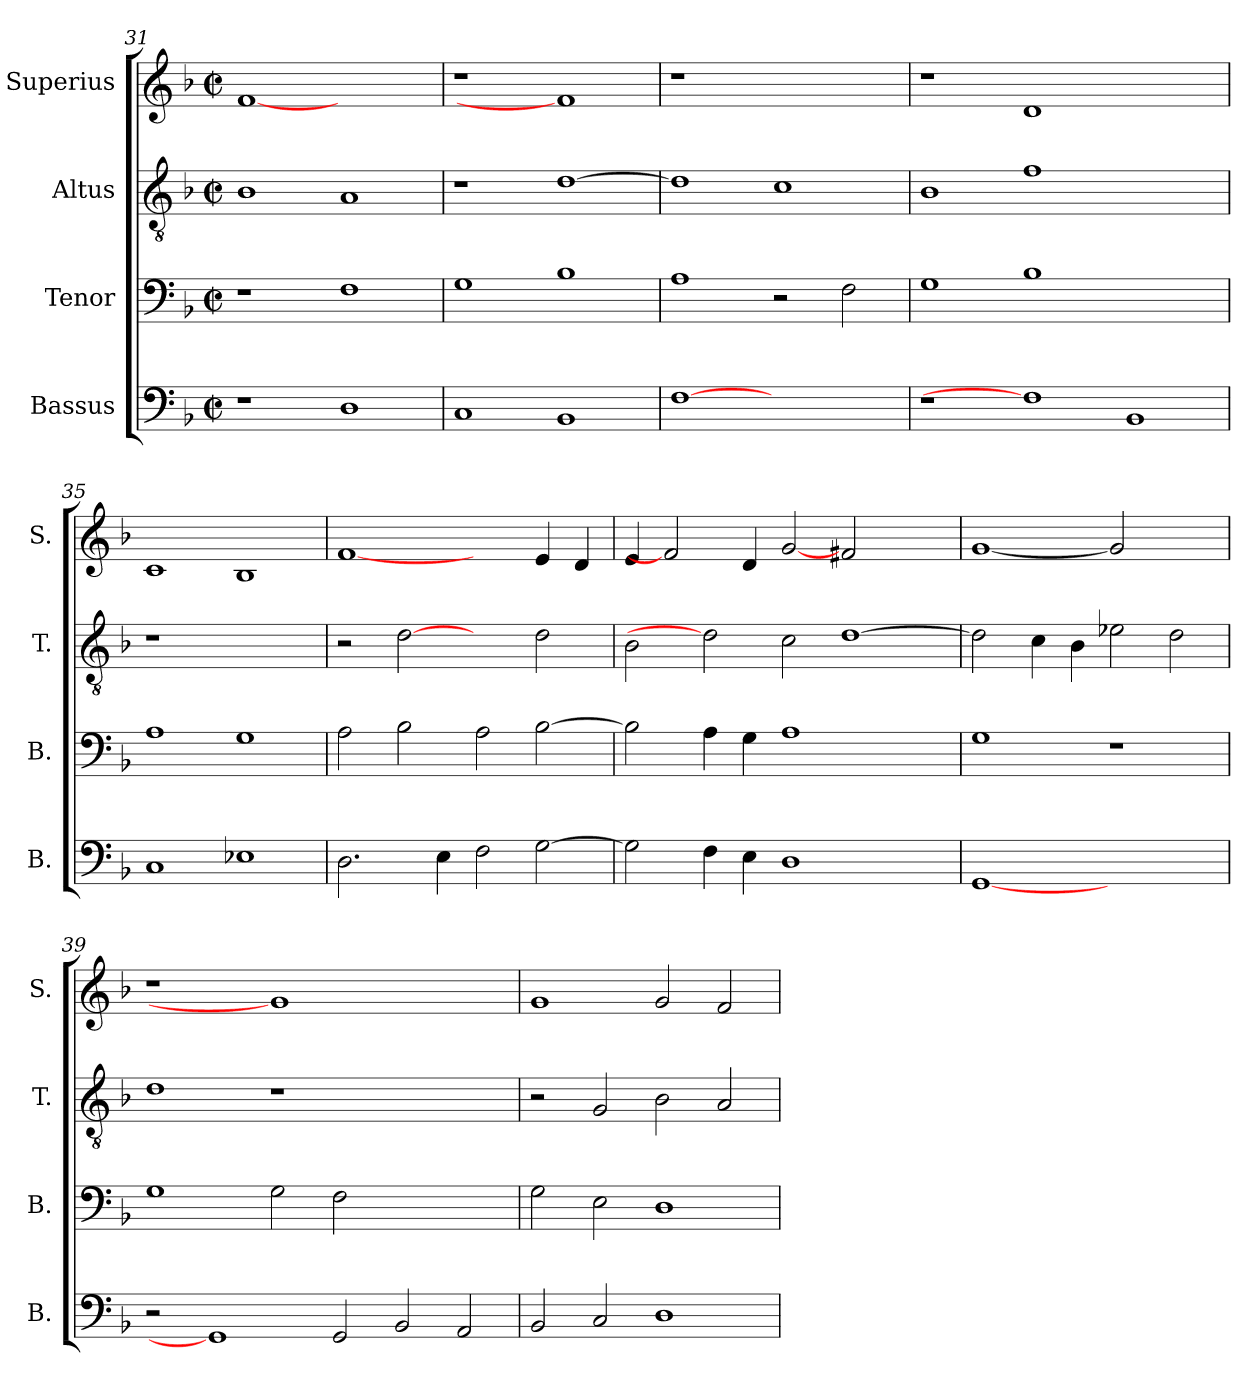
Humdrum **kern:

**kern	**kern	**kern	**kern
*part4	*part3	*part2	*part1
*staff4	*staff3	*staff2	*staff1
*I"Bassus	*I"Tenor	*I"Altus	*I"Superius
*I'B.	*I'B.	*I'T.	*I'S.
*clefF4	*clefF4	*clefGv2	*clefG2
*	*	*ITrd7c12	*
*k[b-]	*k[b-]	*k[b-]	*k[b-]
*F:	*F:	*F:	*F:
*M2/2	*M2/2	*M2/2	*M2/2
*met(c|)	*met(c|)	*met(c|)	*met(c|)
=31	=31	=31	=31
1r	1r	1BB-i	[1fi
1Di	1Fi	1AAi	1ryy
=32	=32	=32	=32
!	!	!	!LO:N:vis=1
1Ci	1Gi	1r	1r
1BB-i	1B-i	[>1Di	1fi]
=33	=33	=33	=33
!	!	!	!LO:N:vis=1
[1Fi	1Ai	1Di]	1r
1ryy	2r	1Ci	1ryy
.	2Fi\	.	.
!!LO:PB:g=z
=34	=34	=34	=34
1r	1Gi	1BB-i	1r
1Fi]	1B-i	1Fi	1di
1BB-i	1ryy	1ryy	1ryy
=35	=35	=35	=35
!	!	!LO:N:vis=1	!
1Ci	1Ai	1r	1ci
1E-Xi	1Gi	1ryy	1B-i
=36	=36	=36	=36
2.Di\	2Ai\	2r	[1fi
.	2B-i\	[2Di	.
4Ei\	.	.	.
2Fi\	2Ai\	2ryy	2ryy
[>2Gi\	[>2B-i\	2Di\	4ei/
.	.	.	4di/
=37	=37	=37	=37
2Gi\]	2B-i\]	2BB-i\	4ei/
.	.	.	2fi]
4Fi\	4Ai\	2Di]	.
4Ei\	4Gi\	.	4di/
1Di	1Ai	2Ci\	[2gi
.	.	[>1Di	2f#Xi/
2ryy	2ryy	.	2ryy
=38	=38	=38	=38
[1GGi	1Gi	2Di\]	[1gi
.	.	4Ci\	.
.	.	4BB-i\	.
1ryy	1r	2E-Xi\	2gi]
.	.	2Di\	2ryy
!!LO:LB:g=z
=39	=39	=39	=39
!	!	!	!LO:N:vis=1
2r	1Gi	1Di	1r
1GGi]	.	.	.
.	2Gi\	1r	1gi]
2GGi/	2Fi\	.	.
2BB-i/	1ryy	1ryy	1ryy
2AAi/	.	.	.
=40	=40	=40	=40
2BB-i/	2Gi\	2r	1gi
2Ci/	2Ei\	2GGi/	.
1Di	1Di	2BB-i\	2gi/
.	.	2AAi/	2fi/
=	=	=	=
*-	*-	*-	*-
